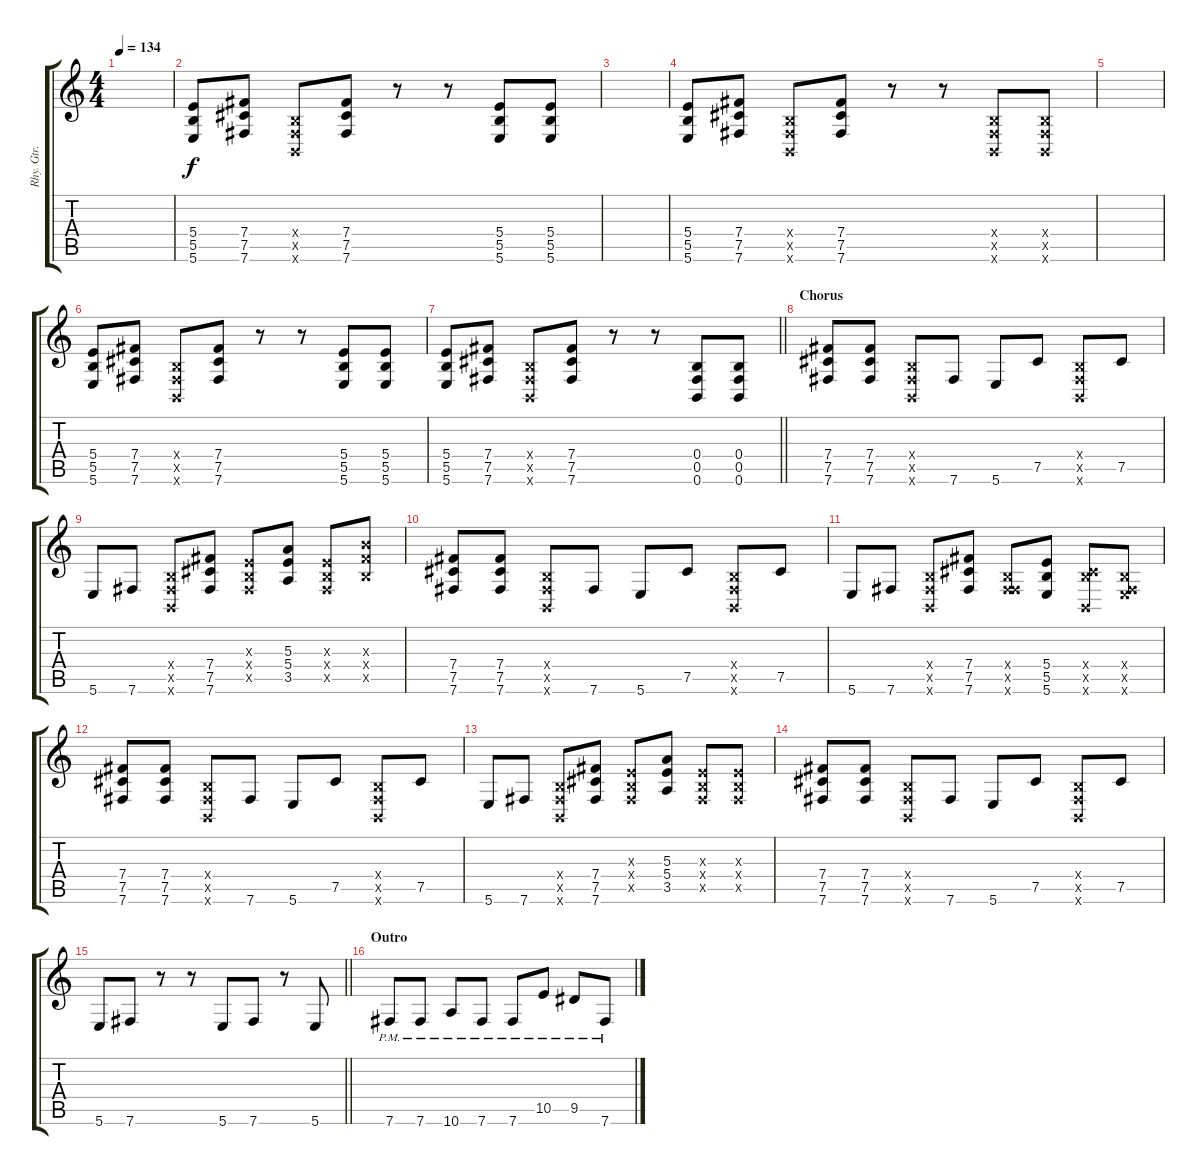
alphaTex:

\track ("Rhy. Gtr. 2" "Rhy. Gtr. ") {instrument distortionguitar}
\staff {score tabs}
\tuning (Db4 Ab3 E3 B2 Gb2 B1) {hide}
\ts (4 4)
\tempo 134
\clef g2
\ks c
|
(5.4 5.5 5.6).8 (7.4 7.5 7.6).8 (0.4{x} 0.5{x} 0.6{x}).8 (7.4 7.5 7.6).8 r.8 r.8 (5.4 5.5 5.6).8 (5.4 5.5 5.6).8 |
|
(5.4 5.5 5.6).8 (7.4 7.5 7.6).8 (0.4{x} 0.5{x} 0.6{x}).8 (7.4 7.5 7.6).8 r.8 r.8 (0.4{x} 0.5{x} 0.6{x}).8 (0.4{x} 0.5{x} 0.6{x}).8 |
|
(5.4 5.5 5.6).8 (7.4 7.5 7.6).8 (0.4{x} 0.5{x} 0.6{x}).8 (7.4 7.5 7.6).8 r.8 r.8 (5.4 5.5 5.6).8 (5.4 5.5 5.6).8 |
\barLineRight lightlight
(5.4 5.5 5.6).8 (7.4 7.5 7.6).8 (0.4{x} 0.5{x} 0.6{x}).8 (7.4 7.5 7.6).8 r.8 r.8 (0.4 0.5 0.6).8 (0.4 0.5 0.6).8 |
\section ("" "Chorus")
(7.4 7.5 7.6).8 (7.4 7.5 7.6).8 (0.4{x} 0.5{x} 0.6{x}).8 7.6.8 5.6.8 7.5.8 (0.4{x} 0.5{x} 0.6{x}).8 7.5.8 |
5.6.8 7.6.8 (0.4{x} 0.5{x} 0.6{x}).8 (7.4 7.5 7.6).8 (0.3{x} 0.4{x} 0.5{x}).8 (5.3 5.4 3.5).8 (0.3{x} 0.4{x} 0.5{x}).8 (7.3{x} 7.4{x} 5.5{x}).8 |
(7.4 7.5 7.6).8 (7.4 7.5 7.6).8 (0.4{x} 0.5{x} 0.6{x}).8 7.6.8 5.6.8 7.5.8 (0.4{x} 0.5{x} 0.6{x}).8 7.5.8 |
5.6.8 7.6.8 (0.4{x} 0.5{x} 0.6{x}).8 (7.4 7.5 7.6).8 (0.4{x} 0.5{x} 7.6{x}).8 (5.4 5.5 5.6).8 (0.4{x} 7.5{x} 0.6{x}).8 (0.4{x} 0.5{x} 5.6{x}).8 |
(7.4 7.5 7.6).8 (7.4 7.5 7.6).8 (0.4{x} 0.5{x} 0.6{x}).8 7.6.8 5.6.8 7.5.8 (0.4{x} 0.5{x} 0.6{x}).8 7.5.8 |
5.6.8 7.6.8 (0.4{x} 0.5{x} 0.6{x}).8 (7.4 7.5 7.6).8 (0.3{x} 0.4{x} 0.5{x}).8 (5.3 5.4 3.5).8 (0.3{x} 0.4{x} 0.5{x}).8 (0.3{x} 0.4{x} 0.5{x}).8 |
(7.4 7.5 7.6).8 (7.4 7.5 7.6).8 (0.4{x} 0.5{x} 0.6{x}).8 7.6.8 5.6.8 7.5.8 (0.4{x} 0.5{x} 0.6{x}).8 7.5.8 |
\barLineRight lightlight
5.6.8 7.6.8 r.8 r.8 5.6.8 7.6.8 r.8 5.6.8 |
\section ("" "Outro")
7.6{pm}.8 7.6{pm}.8 10.6{pm}.8 7.6{pm}.8 7.6{pm}.8 10.5{pm}.8 9.5{pm}.8 7.6{pm}.8
